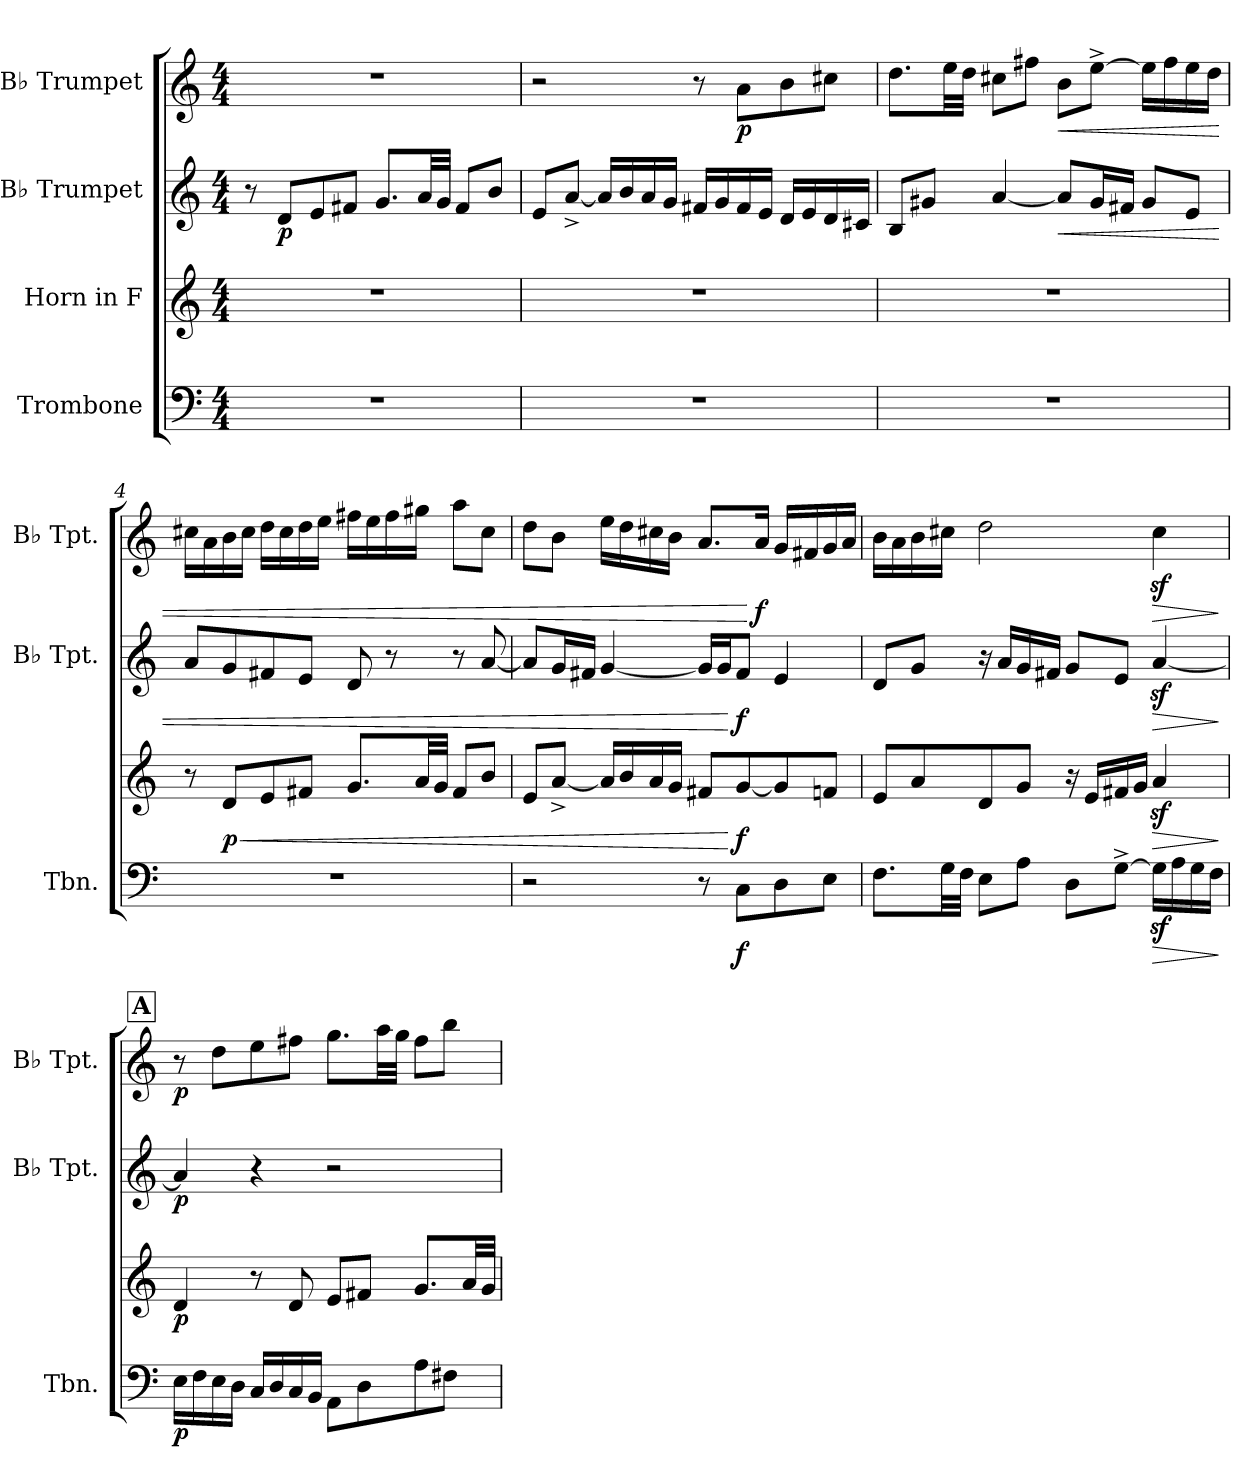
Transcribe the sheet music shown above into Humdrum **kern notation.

**kern	**dynam	**kern	**dynam	**kern	**dynam	**kern	**dynam
*part4	*part4	*part3	*part3	*part2	*part2	*part1	*part1
*staff4	*staff4	*staff3	*staff3	*staff2	*staff2	*staff1	*staff1
*I"Trombone	*	*I"Horn in F	*	*I"B♭ Trumpet	*	*I"B♭ Trumpet	*
*I'Tbn.	*	*	*	*I'B♭ Tpt.	*	*I'B♭ Tpt.	*
*clefF4	*	*clefG2	*	*clefG2	*	*clefG2	*
*	*	*ITrd4c7	*	*ITrd1c2	*	*ITrd1c2	*
*k[]	*	*k[b-]	*	*k[b-e-]	*	*k[b-e-]	*
*M4/4	*	*M4/4	*	*M4/4	*	*M4/4	*
*MM58	*	*MM58	*	*MM58	*	*MM58	*
=1	=1	=1	=1	=1	=1	=1	=1
1r	.	1r	.	8r	.	1r	.
!	!	!	!	!	!LO:DY:b	!	!
.	.	.	.	8c/L	p	.	.
.	.	.	.	8d/	.	.	.
.	.	.	.	8en/J	.	.	.
.	.	.	.	8.f/L	.	.	.
.	.	.	.	32g/LL	.	.	.
.	.	.	.	32f/JJJ	.	.	.
.	.	.	.	8e/L	.	.	.
.	.	.	.	8a/J	.	.	.
=2	=2	=2	=2	=2	=2	=2	=2
1r	.	1r	.	8d/L	.	2r	.
.	.	.	.	[8g^/J	.	.	.
.	.	.	.	16g/LL]	.	.	.
.	.	.	.	16a/	.	.	.
.	.	.	.	16g/	.	.	.
.	.	.	.	16f/JJ	.	.	.
.	.	.	.	16en/LL	.	8r	.
.	.	.	.	16f/	.	.	.
!	!	!	!	!	!	!	!LO:DY:b
.	.	.	.	16e/	.	8g\L	p
.	.	.	.	16d/JJ	.	.	.
.	.	.	.	16c/LL	.	8a\	.
.	.	.	.	16d/	.	.	.
.	.	.	.	16c/	.	8bn\J	.
.	.	.	.	16Bn/JJ	.	.	.
=3	=3	=3	=3	=3	=3	=3	=3
1r	.	1r	.	8A/L	.	8.cc\L	.
.	.	.	.	8f#X/J	.	.	.
.	.	.	.	.	.	32dd\LL	.
.	.	.	.	.	.	32cc\JJJ	.
.	.	.	.	[4g/	.	8bn\L	.
.	.	.	.	.	.	8een\J	.
!	!	!	!	!	!LO:HP:b	!	!LO:HP:b
.	.	.	.	8g/L]	<	8a\L	<
.	.	.	.	16f#/L	.	[8dd^\J	.
.	.	.	.	16en/JJ	.	.	.
.	.	.	.	8f#/L	.	16dd\LL]	.
.	.	.	.	.	.	16ee\	.
.	.	.	.	8d/J	.	16dd\	.
.	.	.	.	.	.	16cc\JJ	.
!!LO:LB:g=z
=4	=4	=4	=4	=4	=4	=4	=4
1r	.	8r	.	8g/L	.	16bn\LL	.
.	.	.	.	.	.	16g\	.
!	!	!	!LO:HP:b	!	!	!	!
!	!	!	!LO:DY:n=1:b	!	!	!	!
.	.	8G/L	< p	8f/	.	16a\	.
.	.	.	.	.	.	16b\JJ	.
.	.	8A/	.	8en/	.	16cc\LL	.
.	.	.	.	.	.	16b\	.
.	.	8Bn/J	.	8d/J	.	16cc\	.
.	.	.	.	.	.	16dd\JJ	.
.	.	8.c/L	.	8c/	.	16een\LL	.
.	.	.	.	.	.	16dd\	.
.	.	.	.	8r	.	16ee\	.
.	.	32d/LL	.	.	.	16ff#X\JJ	.
.	.	32c/JJJ	.	.	.	.	.
.	.	8B/L	.	8r	.	8gg\L	.
.	.	8e/J	.	[8g/	.	8b\J	.
=5	=5	=5	=5	=5	=5	=5	=5
2r	.	8A/L	.	8g/L]	.	8cc\L	.
.	.	[8d^/J	.	16f/L	.	8a\J	.
.	.	.	.	16en/JJ	.	.	.
.	.	16d/LL]	.	[4f/	.	16dd\LL	.
.	.	16e/	.	.	.	16cc\	.
.	.	16d/	.	.	.	16bn\	.
.	.	16c/JJ	.	.	.	16a\JJ	.
8r	.	8Bn/L	.	16f/LL]	.	8.g/L	.
.	.	.	.	16f/J	.	.	.
!	!LO:DY:b	!	!LO:DY:n=1:b	!	!LO:DY:n=1:b	!	!
8C\L	f	[8c/	[ f	8e/J	[ f	.	.
!	!	!	!	!	!	!	!LO:DY:n=1:b
.	.	.	.	.	.	16g/Jk	[ f
8D\	.	8c/]	.	4d/	.	16f/LL	.
.	.	.	.	.	.	16en/	.
8E\J	.	8B-X/J	.	.	.	16f/	.
.	.	.	.	.	.	16g/JJ	.
!!LO:PB:g=z
=6	=6	=6	=6	=6	=6	=6	=6
8.F\L	.	8A/L	.	8c/L	.	16a\LL	.
.	.	.	.	.	.	16g\	.
.	.	8d/	.	8f/J	.	16a\	.
32G\LL	.	.	.	.	.	16bn\JJ	.
32F\JJJ	.	.	.	.	.	.	.
8E\L	.	8G/	.	16r	.	2cc\	.
.	.	.	.	16g/LL	.	.	.
8A\J	.	8c/J	.	16f/	.	.	.
.	.	.	.	16en/JJ	.	.	.
8D\L	.	16r	.	8f/L	.	.	.
.	.	16A/LL	.	.	.	.	.
[8G^\J	.	16Bn/	.	8d/J	.	.	.
.	.	16c/JJ	.	.	.	.	.
!	!LO:HP:b	!	!LO:HP:b	!	!LO:HP:b	!	!LO:HP:b
16Gz<\LL]	>	4dz</	>	[4gz</	>	4bz<\	>
16A\	.	.	.	.	.	.	.
16G\	.	.	.	.	.	.	.
16F\JJ	.	.	.	.	.	.	.
.	]	.	]	.	]	.	]
!!LO:REH:place=s1:a:B:fs=14:t=A
=7	=7	=7	=7	=7	=7	=7	=7
!	!LO:DY:b	!	!LO:DY:b	!	!LO:DY:b	!	!LO:DY:b
16E\LL	p	4G/	p	4g/]	p	8r	p
16F\	.	.	.	.	.	.	.
16E\	.	.	.	.	.	8cc\L	.
16D\JJ	.	.	.	.	.	.	.
16C/LL	.	8r	.	4r	.	8dd\	.
16D/	.	.	.	.	.	.	.
16C/	.	8G/	.	.	.	8een\J	.
16BB/JJ	.	.	.	.	.	.	.
8AA\L	.	8A/L	.	2r	.	8.ff\L	.
8D\	.	8Bn/J	.	.	.	.	.
.	.	.	.	.	.	32gg\LL	.
.	.	.	.	.	.	32ff\JJJ	.
8A\	.	8.c/L	.	.	.	8ee\L	.
8F#X\J	.	.	.	.	.	8aa\J	.
.	.	32d/LL	.	.	.	.	.
.	.	32c/JJJ	.	.	.	.	.
=	=	=	=	=	=	=	=
*-	*-	*-	*-	*-	*-	*-	*-
